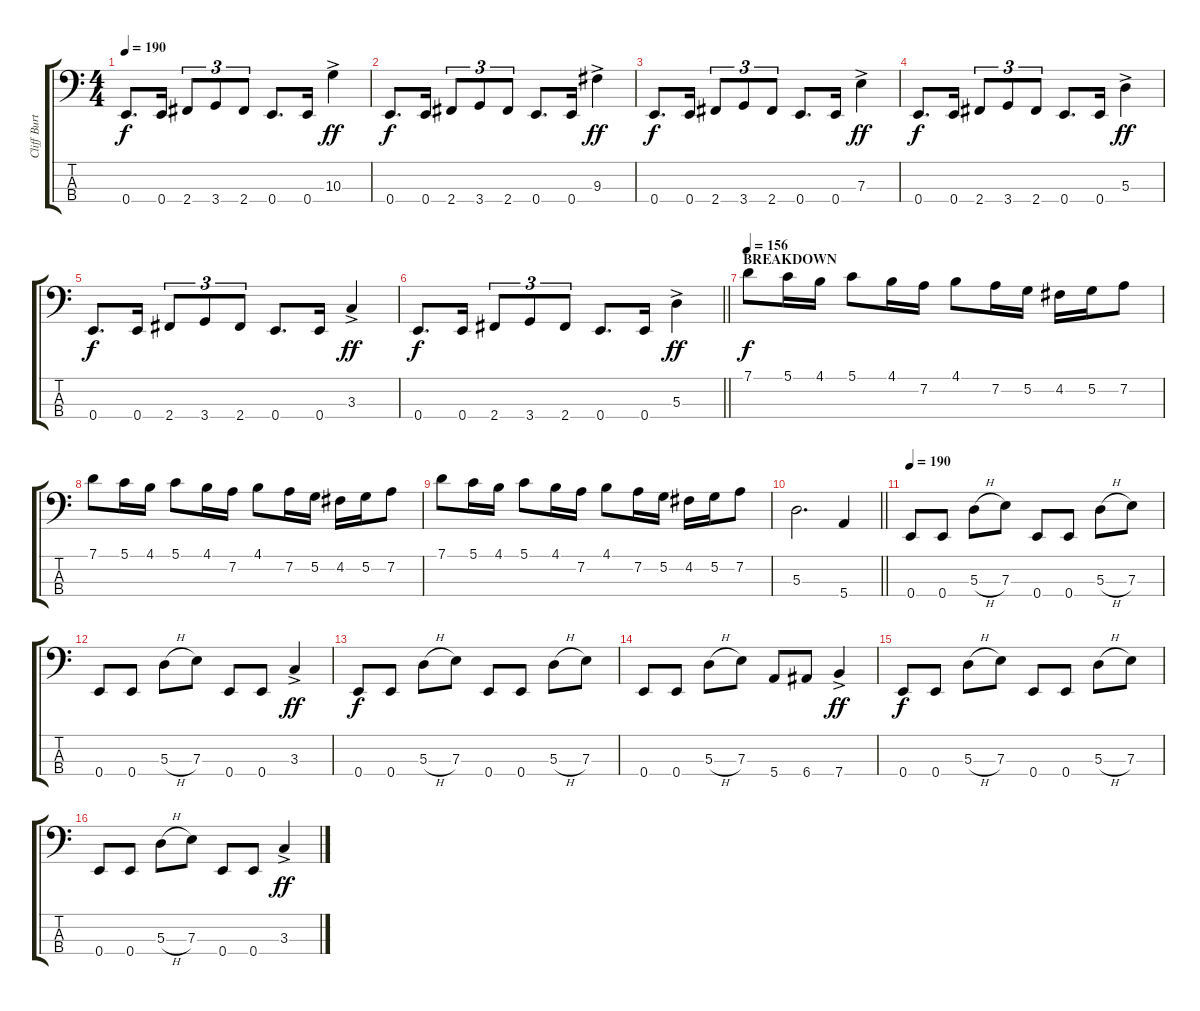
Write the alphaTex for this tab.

\track ("Cliff Burton - bass guitar" "Cliff Burt") {instrument electricbassfinger}
\staff {score tabs}
\tuning (G2 D2 A1 E1) {hide}
\ts (4 4)
\tempo 190
\clef f4
\ks c
0.4.8{d dy f} 0.4.16 2.4.8{tu (3 2)} 3.4.8{tu (3 2)} 2.4.8{tu (3 2)} 0.4.8{d} 0.4.16 10.3{ac}.4{dy ff} |
0.4.8{d dy f} 0.4.16 2.4.8{tu (3 2)} 3.4.8{tu (3 2)} 2.4.8{tu (3 2)} 0.4.8{d} 0.4.16 9.3{ac}.4{dy ff} |
0.4.8{d dy f} 0.4.16 2.4.8{tu (3 2)} 3.4.8{tu (3 2)} 2.4.8{tu (3 2)} 0.4.8{d} 0.4.16 7.3{ac}.4{dy ff} |
0.4.8{d dy f} 0.4.16 2.4.8{tu (3 2)} 3.4.8{tu (3 2)} 2.4.8{tu (3 2)} 0.4.8{d} 0.4.16 5.3{ac}.4{dy ff} |
0.4.8{d dy f} 0.4.16 2.4.8{tu (3 2)} 3.4.8{tu (3 2)} 2.4.8{tu (3 2)} 0.4.8{d} 0.4.16 3.3{ac}.4{dy ff} |
\barLineRight lightlight
0.4.8{d dy f} 0.4.16 2.4.8{tu (3 2)} 3.4.8{tu (3 2)} 2.4.8{tu (3 2)} 0.4.8{d} 0.4.16 5.3{ac}.4{dy ff} |
\section ("" "BREAKDOWN")
\tempo 156
7.1.8{dy f} 5.1.16 4.1.16 5.1.8 4.1.16 7.2.16 4.1.8 7.2.16 5.2.16 4.2.16 5.2.16 7.2.8 |
7.1.8 5.1.16 4.1.16 5.1.8 4.1.16 7.2.16 4.1.8 7.2.16 5.2.16 4.2.16 5.2.16 7.2.8 |
7.1.8 5.1.16 4.1.16 5.1.8 4.1.16 7.2.16 4.1.8 7.2.16 5.2.16 4.2.16 5.2.16 7.2.8 |
\barLineRight lightlight
5.3.2{d} 5.4.4 |
\section ("" "")
\tempo 190
0.4.8 0.4.8 5.3{h}.8 7.3.8 0.4.8 0.4.8 5.3{h}.8 7.3.8 |
0.4.8 0.4.8 5.3{h}.8 7.3.8 0.4.8 0.4.8 3.3{ac}.4{dy ff} |
0.4.8{dy f} 0.4.8 5.3{h}.8 7.3.8 0.4.8 0.4.8 5.3{h}.8 7.3.8 |
0.4.8 0.4.8 5.3{h}.8 7.3.8 5.4.8 6.4.8 7.4{ac}.4{dy ff} |
0.4.8{dy f} 0.4.8 5.3{h}.8 7.3.8 0.4.8 0.4.8 5.3{h}.8 7.3.8 |
0.4.8 0.4.8 5.3{h}.8 7.3.8 0.4.8 0.4.8 3.3{ac}.4{dy ff}
